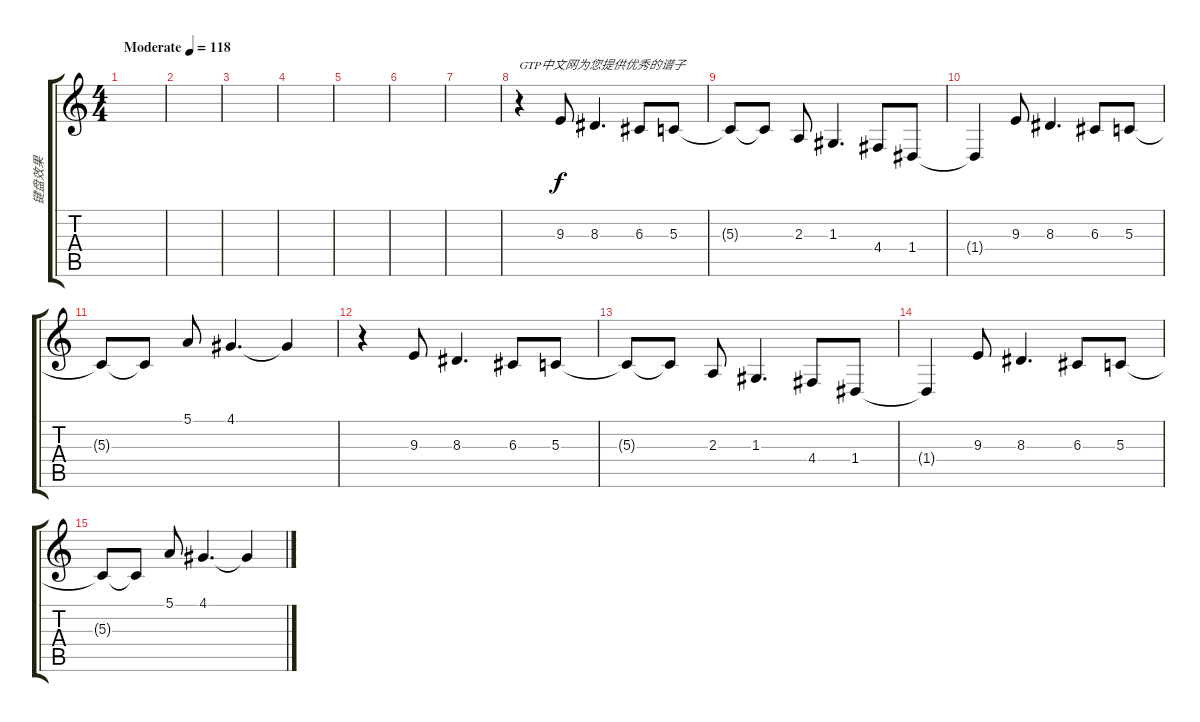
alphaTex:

\track ("键盘效果" "键盘效果") {instrument fx5brightness}
\staff {score tabs}
\tuning (E4 B3 G3 D3 A2 E2) {hide}
\ts (4 4)
\tempo (118 "Moderate")
\clef g2
\ks c
|
|
|
|
|
|
|
r.4{txt "GTP中文网为您提供优秀的谱子"} 9.3.8 8.3.4{d} 6.3.8 5.3.8 |
5.3{t}.8 5.3{t}.8 2.3.8 1.3.4{d} 4.4.8 1.4.8 |
1.4{t}.4 9.3.8 8.3.4{d} 6.3.8 5.3.8 |
5.3{t}.8 5.3{t}.8 5.1.8 4.1.4{d} 4.1{t}.4 |
r.4 9.3.8 8.3.4{d} 6.3.8 5.3.8 |
5.3{t}.8 5.3{t}.8 2.3.8 1.3.4{d} 4.4.8 1.4.8 |
1.4{t}.4 9.3.8 8.3.4{d} 6.3.8 5.3.8 |
5.3{t}.8 5.3{t}.8 5.1.8 4.1.4{d} 4.1{t}.4
